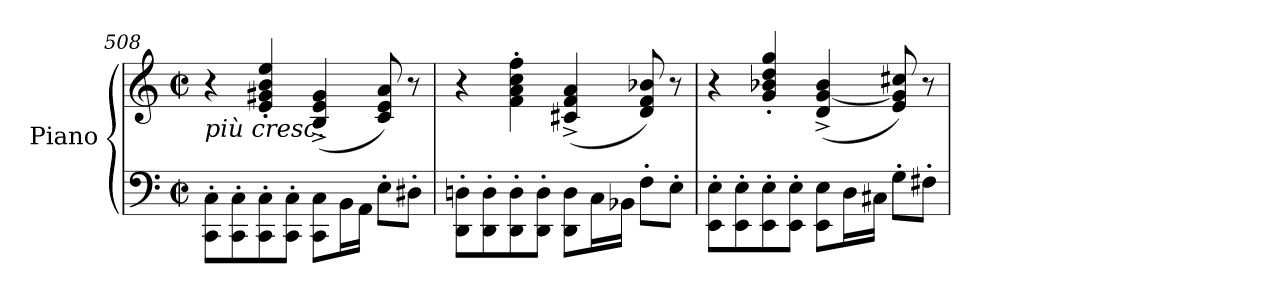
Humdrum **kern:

**kern	**kern
*part1	*part1
*staff2	*staff1
*I"Piano	*
*I'Pno	*
*clefF4	*clefG2
*k[]	*k[]
*M2/2	*M2/2
*met(c|)	*met(c|)
=508	=508
!	!LO:TX:b:i:t=più cresc.
8CC\' 8C\'L	4r
8CC\' 8C\'	.
8CC\' 8C\'	4e/' 4g#X/' 4b/' 4ee/'
8CC\' 8C\'J	.
8CC\ 8C\L	(>4B/^ 4e/^ 4g#/^
16BB\L	.
16AA\JJ	.
8E'\L	8c/ 8e/ 8a/)
8D#X'\J	8r
=509	=509
8DD\' 8Dn\'L	4r
8DD\' 8D\'	.
8DD\' 8D\'	4f\' 4a\' 4cc\' 4ff\'
8DD\' 8D\'J	.
8DD\ 8D\L	(>4c#X/^ 4f/^ 4a/^
16C\L	.
16BB-X\JJ	.
8F'\L	8d/ 8f/ 8b-X/)
8E'\J	8r
!!LO:LB:g=z
=510	=510
8EE\' 8E\'L	4r
8EE\' 8E\'	.
8EE\' 8E\'	4g/' 4b-X/' 4dd/' 4gg/'
8EE\' 8E\'J	.
8EE\ 8E\L	(>4d/^ [4g/^ 4b-/^
16D\L	.
16C#X\JJ	.
8G'\L	8e/ 8g/] 8cc#X/)
8F#X'\J	8r
=	=
*-	*-
